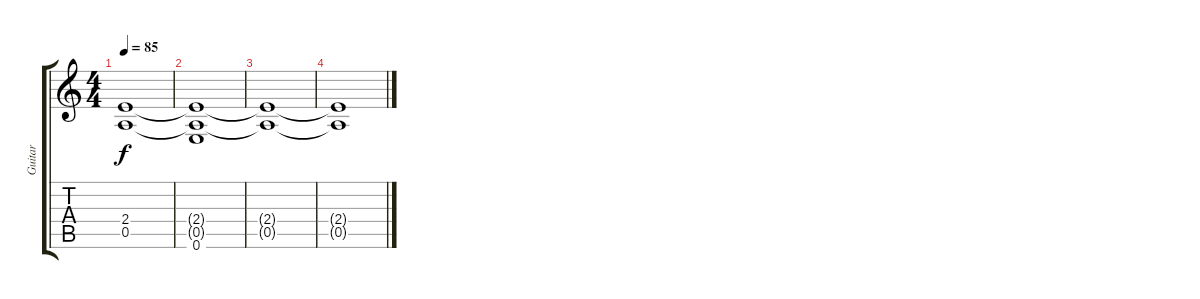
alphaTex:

\track ("Guitar" "Guitar") {instrument distortionguitar}
\staff {score tabs}
\tuning (E4 B3 G3 D3 A2 E2) {hide}
\ts (4 4)
\tempo 85
\clef g2
\ks c
(2.4 0.5).1{dy f} |
(2.4{t} 0.5{t} 0.6).1 |
(2.4{t} 0.5{t}).1 |
(2.4{t} 0.5{t}).1
